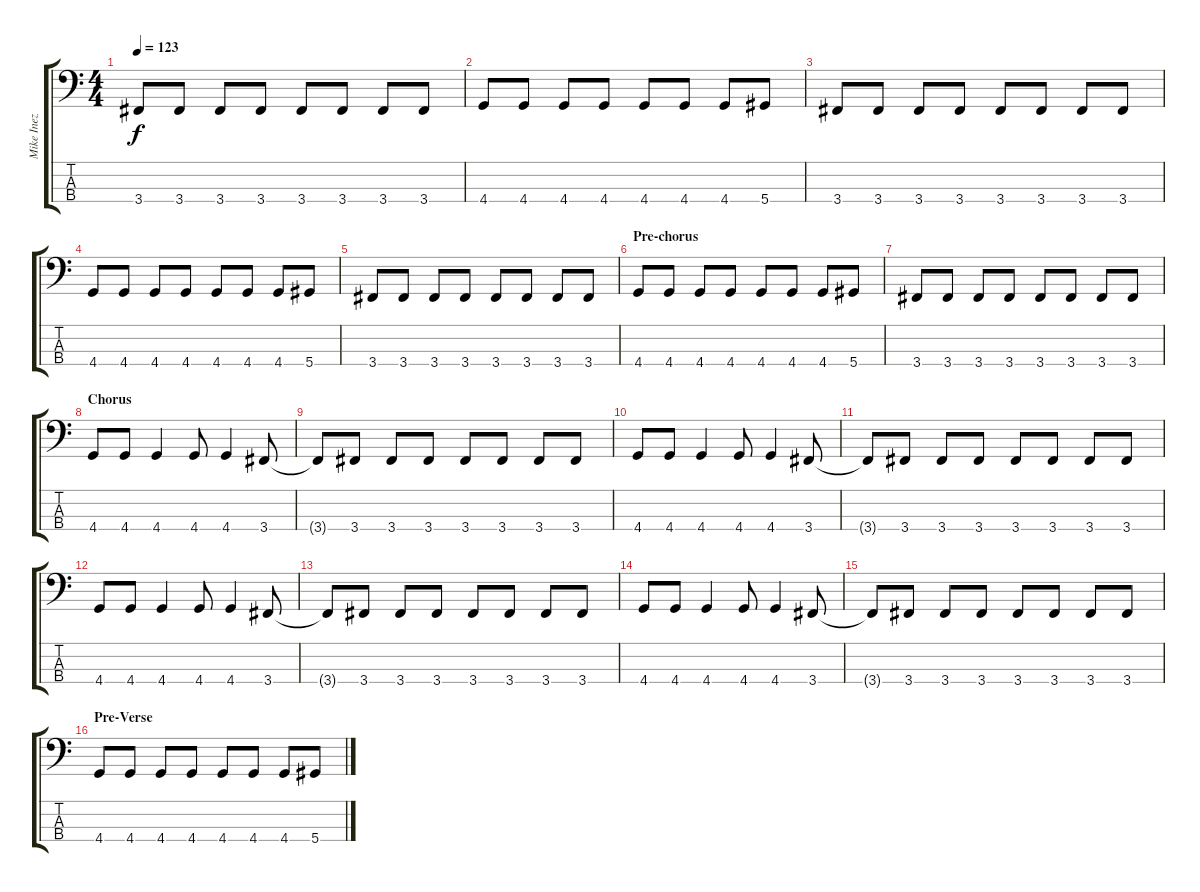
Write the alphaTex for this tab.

\track ("Mike Inez - Bass" "Mike Inez ") {instrument electricbasspick}
\staff {score tabs}
\tuning (Gb2 Db2 Ab1 Eb1) {hide}
\ts (4 4)
\tempo 123
\clef f4
\ks c
3.4.8{dy f} 3.4.8 3.4.8 3.4.8 3.4.8 3.4.8 3.4.8 3.4.8 |
4.4.8 4.4.8 4.4.8 4.4.8 4.4.8 4.4.8 4.4.8 5.4.8 |
3.4.8 3.4.8 3.4.8 3.4.8 3.4.8 3.4.8 3.4.8 3.4.8 |
4.4.8 4.4.8 4.4.8 4.4.8 4.4.8 4.4.8 4.4.8 5.4.8 |
3.4.8 3.4.8 3.4.8 3.4.8 3.4.8 3.4.8 3.4.8 3.4.8 |
\section ("" "Pre-chorus")
4.4.8 4.4.8 4.4.8 4.4.8 4.4.8 4.4.8 4.4.8 5.4.8 |
3.4.8 3.4.8 3.4.8 3.4.8 3.4.8 3.4.8 3.4.8 3.4.8 |
\section ("" "Chorus")
4.4.8{volume 16 balance 8 instrument electricbasspick} 4.4.8 4.4.4 4.4.8 4.4.4 3.4.8 |
3.4{t}.8 3.4.8 3.4.8 3.4.8 3.4.8 3.4.8 3.4.8 3.4.8 |
4.4.8 4.4.8 4.4.4 4.4.8 4.4.4 3.4.8 |
3.4{t}.8 3.4.8 3.4.8 3.4.8 3.4.8 3.4.8 3.4.8 3.4.8 |
4.4.8 4.4.8 4.4.4 4.4.8 4.4.4 3.4.8 |
3.4{t}.8 3.4.8 3.4.8 3.4.8 3.4.8 3.4.8 3.4.8 3.4.8 |
4.4.8 4.4.8 4.4.4 4.4.8 4.4.4 3.4.8 |
3.4{t}.8 3.4.8 3.4.8 3.4.8 3.4.8 3.4.8 3.4.8 3.4.8 |
\section ("" "Pre-Verse")
4.4.8{volume 16 balance 8 instrument electricbasspick} 4.4.8 4.4.8 4.4.8 4.4.8 4.4.8 4.4.8 5.4.8
